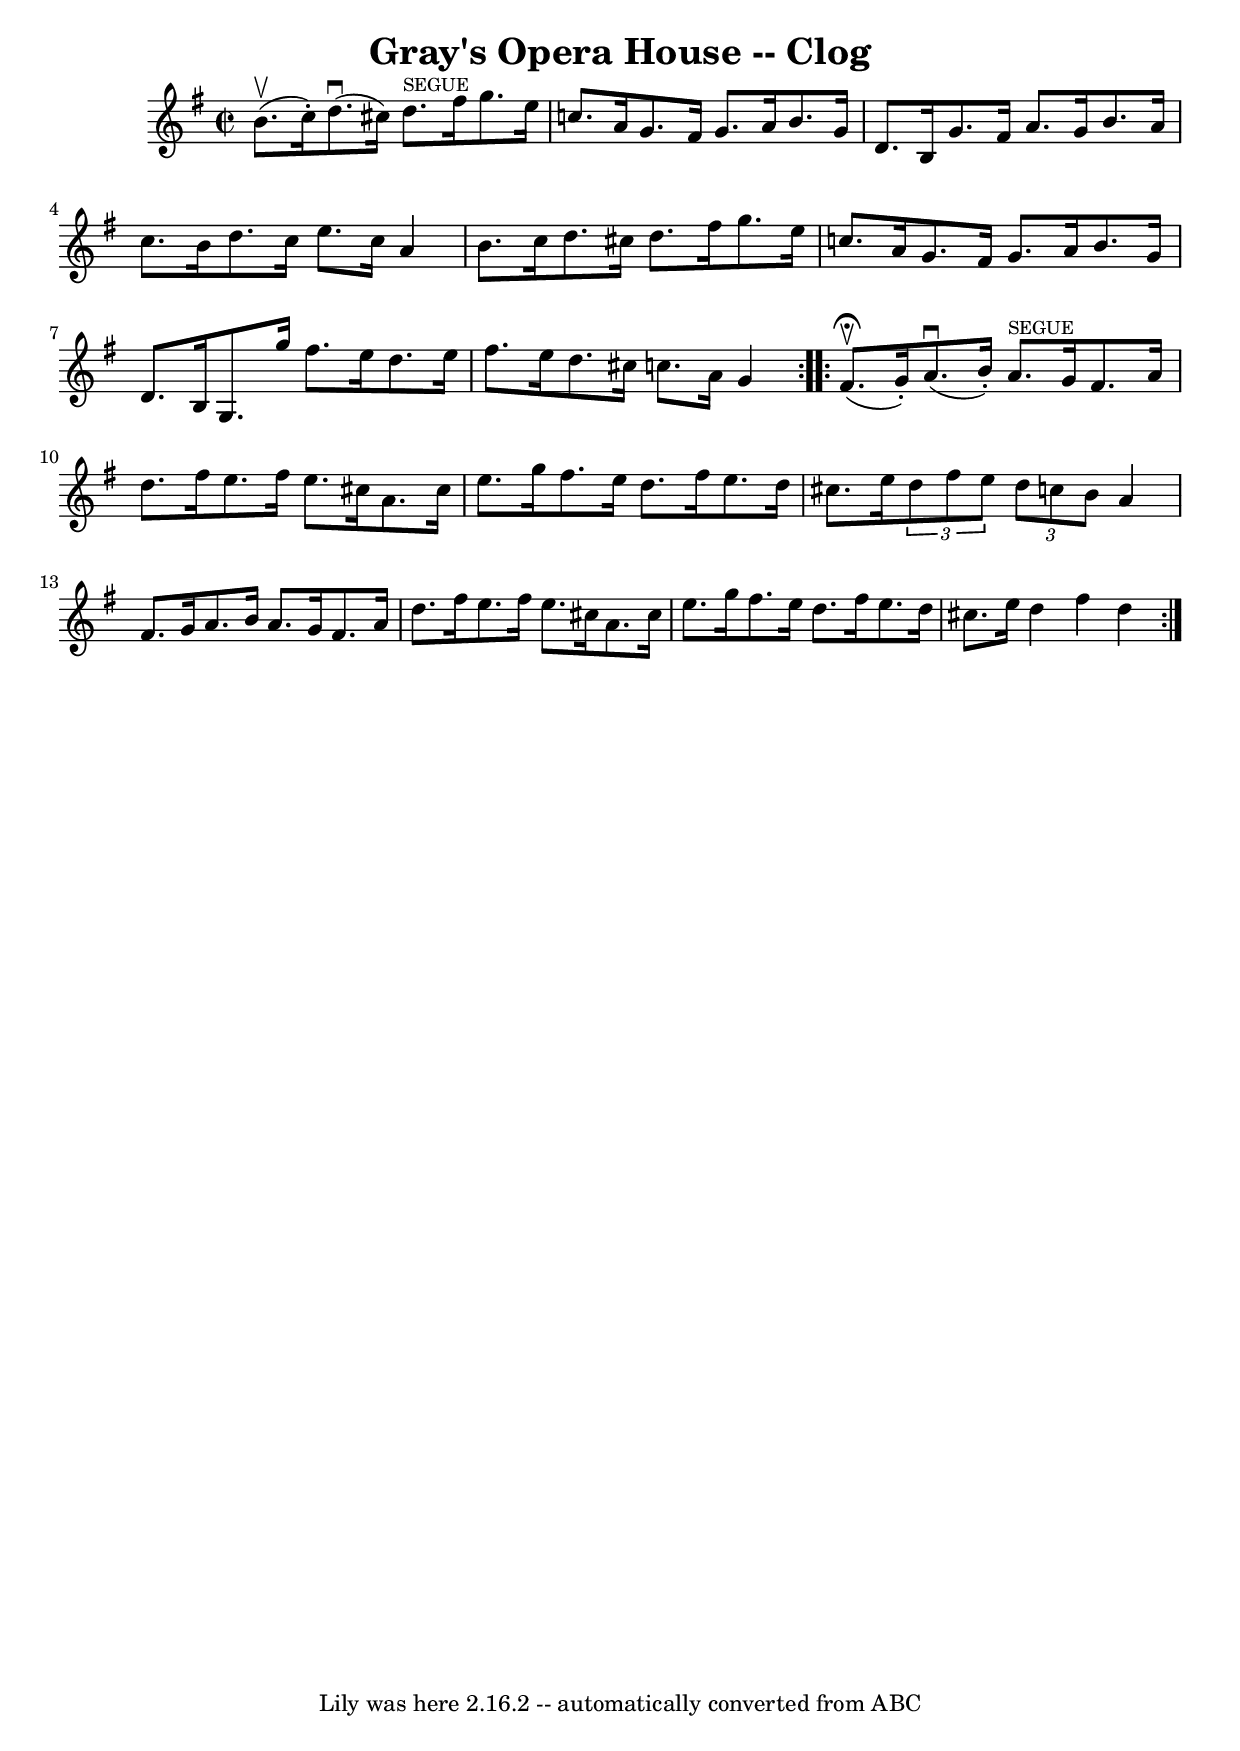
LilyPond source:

\version "2.16.2"
\include "Mammoth.ily"
\header {
  %% book = "Ryan's Mammoth Collection"
  crossRefNumber = "1"
  footnotes = "\\\\159 949"
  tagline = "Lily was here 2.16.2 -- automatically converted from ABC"
  title = "Gray's Opera House -- Clog"

}
voicedefault =  {



  \repeat volta 2 {

    \override Staff.TimeSignature #'style = #'C
    \time 2/2 
    \key g \major
    b'8.^\upbow(c''16 -.) |
    d''8. 
    ^\downbow(cis''16) d''8.^\segue fis''16 g''8. e''16 c''!8. 
    a'16    |
    g'8. fis'16 g'8. a'16 b'8. g'16 d'8.    
    b16    |
    g'8. fis'16 a'8. g'16 b'8. a'16 c''8.    
    b'16    |
    d''8. c''16 e''8. c''16 a'4 b'8. c''16    
    |
    d''8. cis''16 d''8. fis''16 g''8. e''16 c''!8.   
    a'16    |
    g'8. fis'16 g'8. a'16 b'8. g'16 d'8.    
    b16    |
    g8. g''16 fis''8. e''16 d''8. e''16 fis''8. 
    e''16    |
    d''8. cis''16 c''!8. a'16 g'4    
  }     

  \repeat volta 2 {
    fis'8.^\fermata^\upbow(g'16 -.) |
    a'8. 
    ^\downbow(b'16 -.) a'8.^\segue g'16 fis'8. a'16 d''8.    
    fis''16    |
    e''8. fis''16 e''8. cis''16 a'8. cis''16   
    e''8. g''16    |
    fis''8. e''16 d''8. fis''16 e''8.   
    d''16 cis''8. e''16    |
    \times 2/3 { d''8 fis''8 e''8  

	       }   \times 2/3 { d''8 c''8 b'8  
			      } a'4 fis'8. g'16    |
    
    a'8. b'16 a'8. g'16 fis'8. a'16 d''8. fis''16    
    |
    e''8. fis''16 e''8. cis''16 a'8. cis''16 e''8.    
    g''16    |
    fis''8. e''16 d''8. fis''16 e''8. d''16    
    cis''8. e''16    |
    d''4 fis''4 d''4  
  }   

}

\score{
  <<

    \context Staff="default"
    {
      \voicedefault 
      
    }

  >>
  \layout {
    
  }
  \midi {
  }

}
